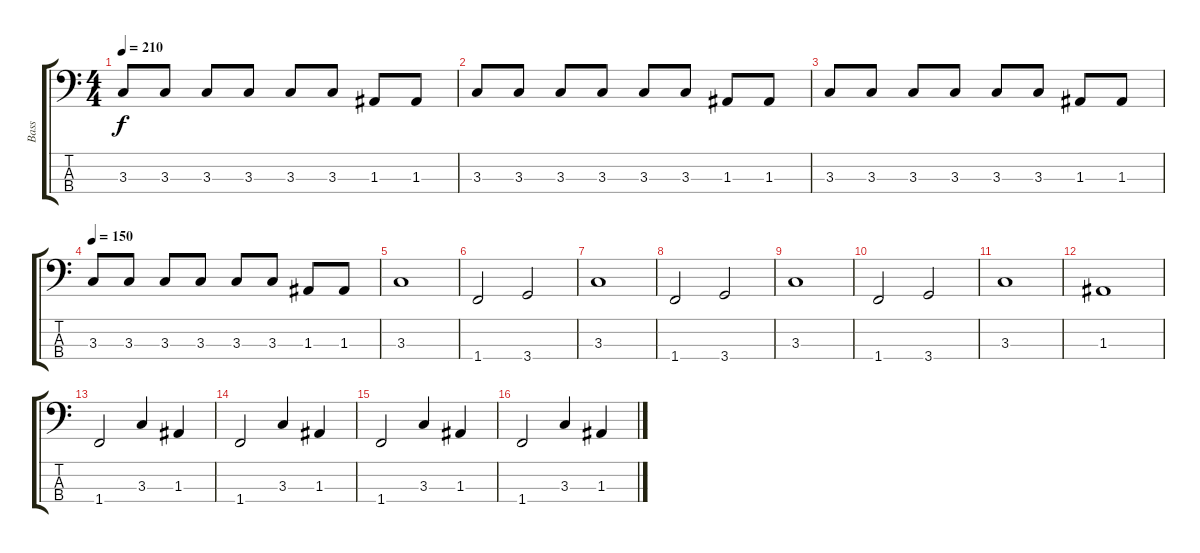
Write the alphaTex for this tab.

\track ("Bass" "Bass") {instrument electricbassfinger}
\staff {score tabs}
\tuning (G2 D2 A1 E1) {hide}
\ts (4 4)
\tempo 210
\clef f4
\ks c
3.3.8{dy f} 3.3.8 3.3.8 3.3.8 3.3.8 3.3.8 1.3.8 1.3.8 |
3.3.8 3.3.8 3.3.8 3.3.8 3.3.8 3.3.8 1.3.8 1.3.8 |
3.3.8 3.3.8 3.3.8 3.3.8 3.3.8 3.3.8 1.3.8 1.3.8 |
\tempo 150
3.3.8 3.3.8 3.3.8 3.3.8 3.3.8 3.3.8 1.3.8 1.3.8 |
3.3.1 |
1.4.2 3.4.2 |
3.3.1 |
1.4.2 3.4.2 |
3.3.1 |
1.4.2 3.4.2 |
3.3.1 |
1.3.1 |
1.4.2 3.3.4 1.3.4 |
1.4.2 3.3.4 1.3.4 |
1.4.2 3.3.4 1.3.4 |
1.4.2 3.3.4 1.3.4
